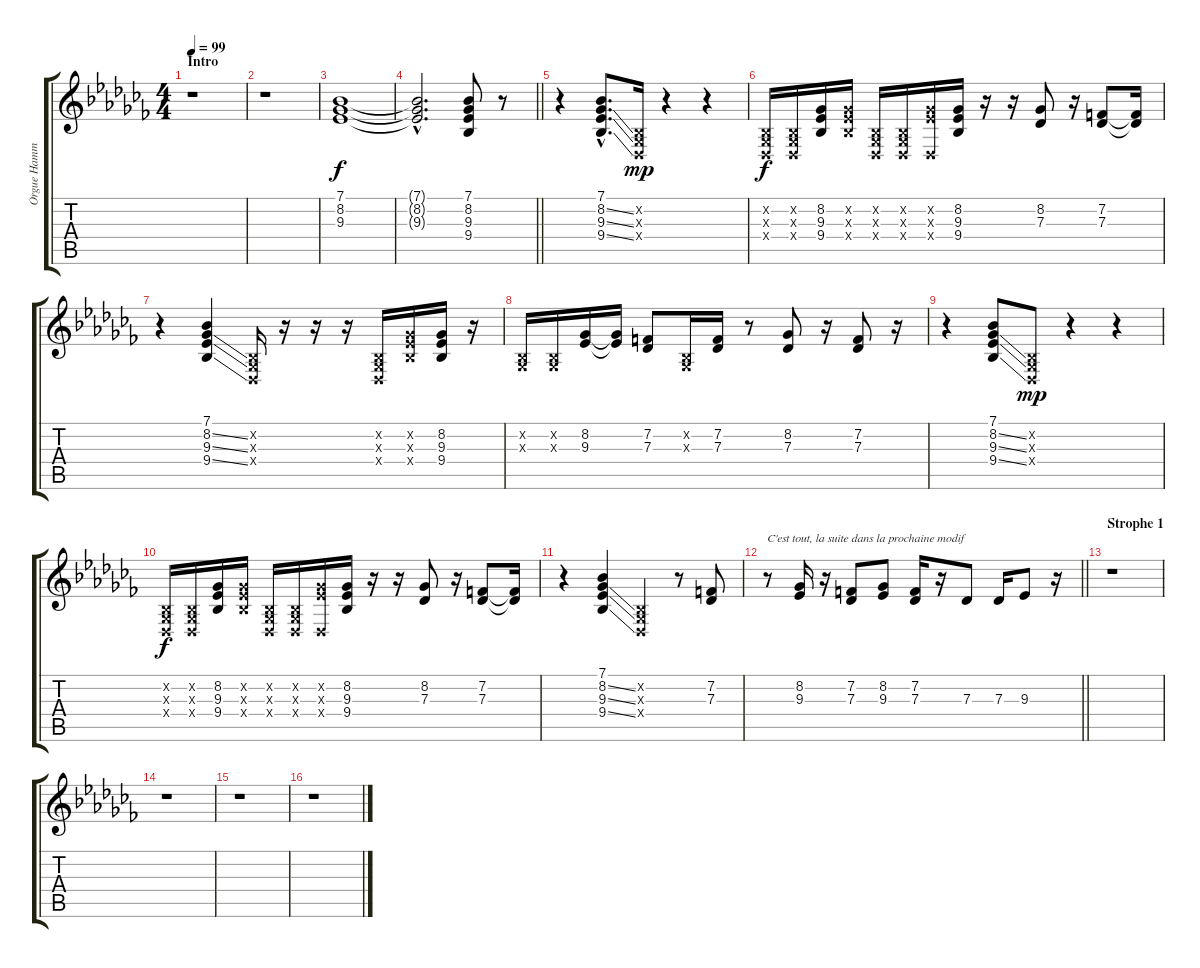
\track ("Orgue Hammond" "Orgue Hamm") {instrument drawbarorgan}
\staff {score tabs}
\tuning (Eb4 Bb3 Gb3 Db3 Ab2 Eb2) {hide}
\ts (4 4)
\section ("" "Intro")
\tempo 99
\clef g2
\ks cb
r.1{dy f instrument drawbarorgan} |
r.1 |
(7.1 8.2 9.3).1 |
\barLineRight lightlight
(7.1{hac t} 8.2{hac t} 9.3{hac t}).2{d} (7.1 8.2 9.3 9.4).8 r.8 |
r.4 (7.1{hac} 8.2{ss hac} 9.3{ss hac} 9.4{ss hac}).8{d} (0.2{x} 0.3{x} 0.4{x}).16{dy mp} r.4 r.4 |
(0.2{x} 0.3{x} 0.4{x}).16{dy f} (0.2{x} 0.3{x} 0.4{x}).16 (8.2 9.3 9.4).16 (8.2{x} 9.3{x} 9.4{x}).16 (0.2{x} 0.3{x} 0.4{x}).16 (0.2{x} 0.3{x} 0.4{x}).16 (8.2{x} 9.3{x} 0.4{x}).16 (8.2 9.3 9.4).16 r.16 r.16 (8.2 7.3).8 r.16 (7.2 7.3).8 (7.2{t} 7.3{t}).16 |
r.4 (7.1 8.2{ss} 9.3{ss} 9.4{ss}).4 (0.2{x} 0.3{x} 0.4{x}).16 r.16 r.16 r.16 (0.2{x} 0.3{x} 0.4{x}).16 (8.2{x} 9.3{x} 9.4{x}).16 (8.2 9.3 9.4).16 r.16 |
(0.2{x} 0.3{x}).16 (0.2{x} 0.3{x}).16 (8.2 9.3).16 (8.2{t} 9.3{t}).16 (7.2 7.3).8 (0.2{x} 0.3{x}).16 (7.2 7.3).16 r.8 (8.2 7.3).8 r.16 (7.2 7.3).8 r.16 |
r.4 (7.1 8.2{ss} 9.3{ss} 9.4{ss}).8 (0.2{x} 0.3{x} 0.4{x}).8{dy mp} r.4 r.4 |
(0.2{x} 0.3{x} 0.4{x}).16{dy f} (0.2{x} 0.3{x} 0.4{x}).16 (8.2 9.3 9.4).16 (8.2{x} 9.3{x} 9.4{x}).16 (0.2{x} 0.3{x} 0.4{x}).16 (0.2{x} 0.3{x} 0.4{x}).16 (8.2{x} 9.3{x} 0.4{x}).16 (8.2 9.3 9.4).16 r.16 r.16 (8.2 7.3).8 r.16 (7.2 7.3).8 (7.2{t} 7.3{t}).16 |
r.4 (7.1 8.2{ss} 9.3{ss} 9.4{ss}).4 (0.2{x} 0.3{x} 0.4{x}).4 r.8 (7.2 7.3).8 |
\barLineRight lightlight
r.8{txt "C'est tout, la suite dans la prochaine modif"} (8.2 9.3).16 r.16 (7.2 7.3).8 (8.2 9.3).8 (7.2 7.3).16 r.16 7.3.8 7.3.16 9.3.8 r.16 |
\section ("" "Strophe 1")
r.1 |
r.1 |
r.1 |
r.1
